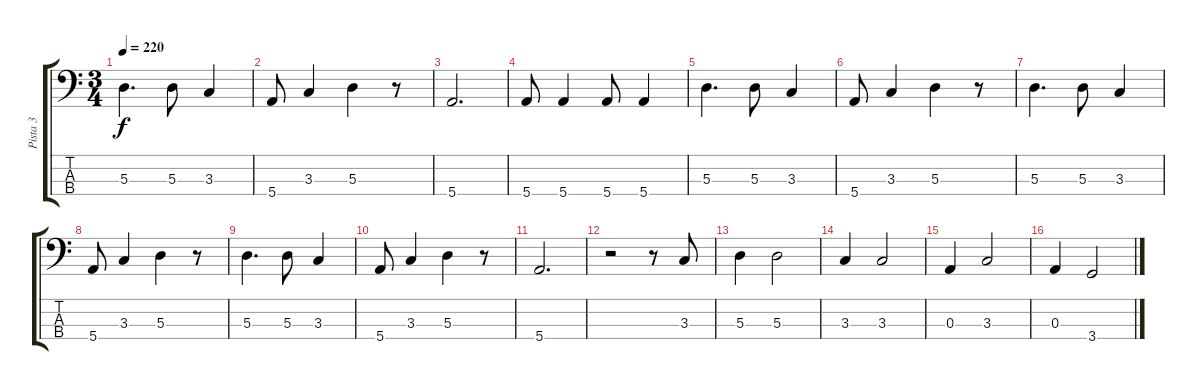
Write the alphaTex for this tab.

\track ("Pista 3" "Pista 3") {instrument electricbassfinger}
\staff {score tabs}
\tuning (G2 D2 A1 E1) {hide}
\ts (3 4)
\tempo 220
\clef f4
\ks c
5.3.4{d dy f} 5.3.8 3.3.4 |
5.4.8 3.3.4 5.3.4 r.8 |
5.4.2{d} |
5.4.8 5.4.4 5.4.8 5.4.4 |
5.3.4{d} 5.3.8 3.3.4 |
5.4.8 3.3.4 5.3.4 r.8 |
5.3.4{d} 5.3.8 3.3.4 |
5.4.8 3.3.4 5.3.4 r.8 |
5.3.4{d} 5.3.8 3.3.4 |
5.4.8 3.3.4 5.3.4 r.8 |
5.4.2{d} |
r.2 r.8 3.3.8 |
5.3.4 5.3.2 |
3.3.4 3.3.2 |
0.3.4 3.3.2 |
0.3.4 3.4.2
